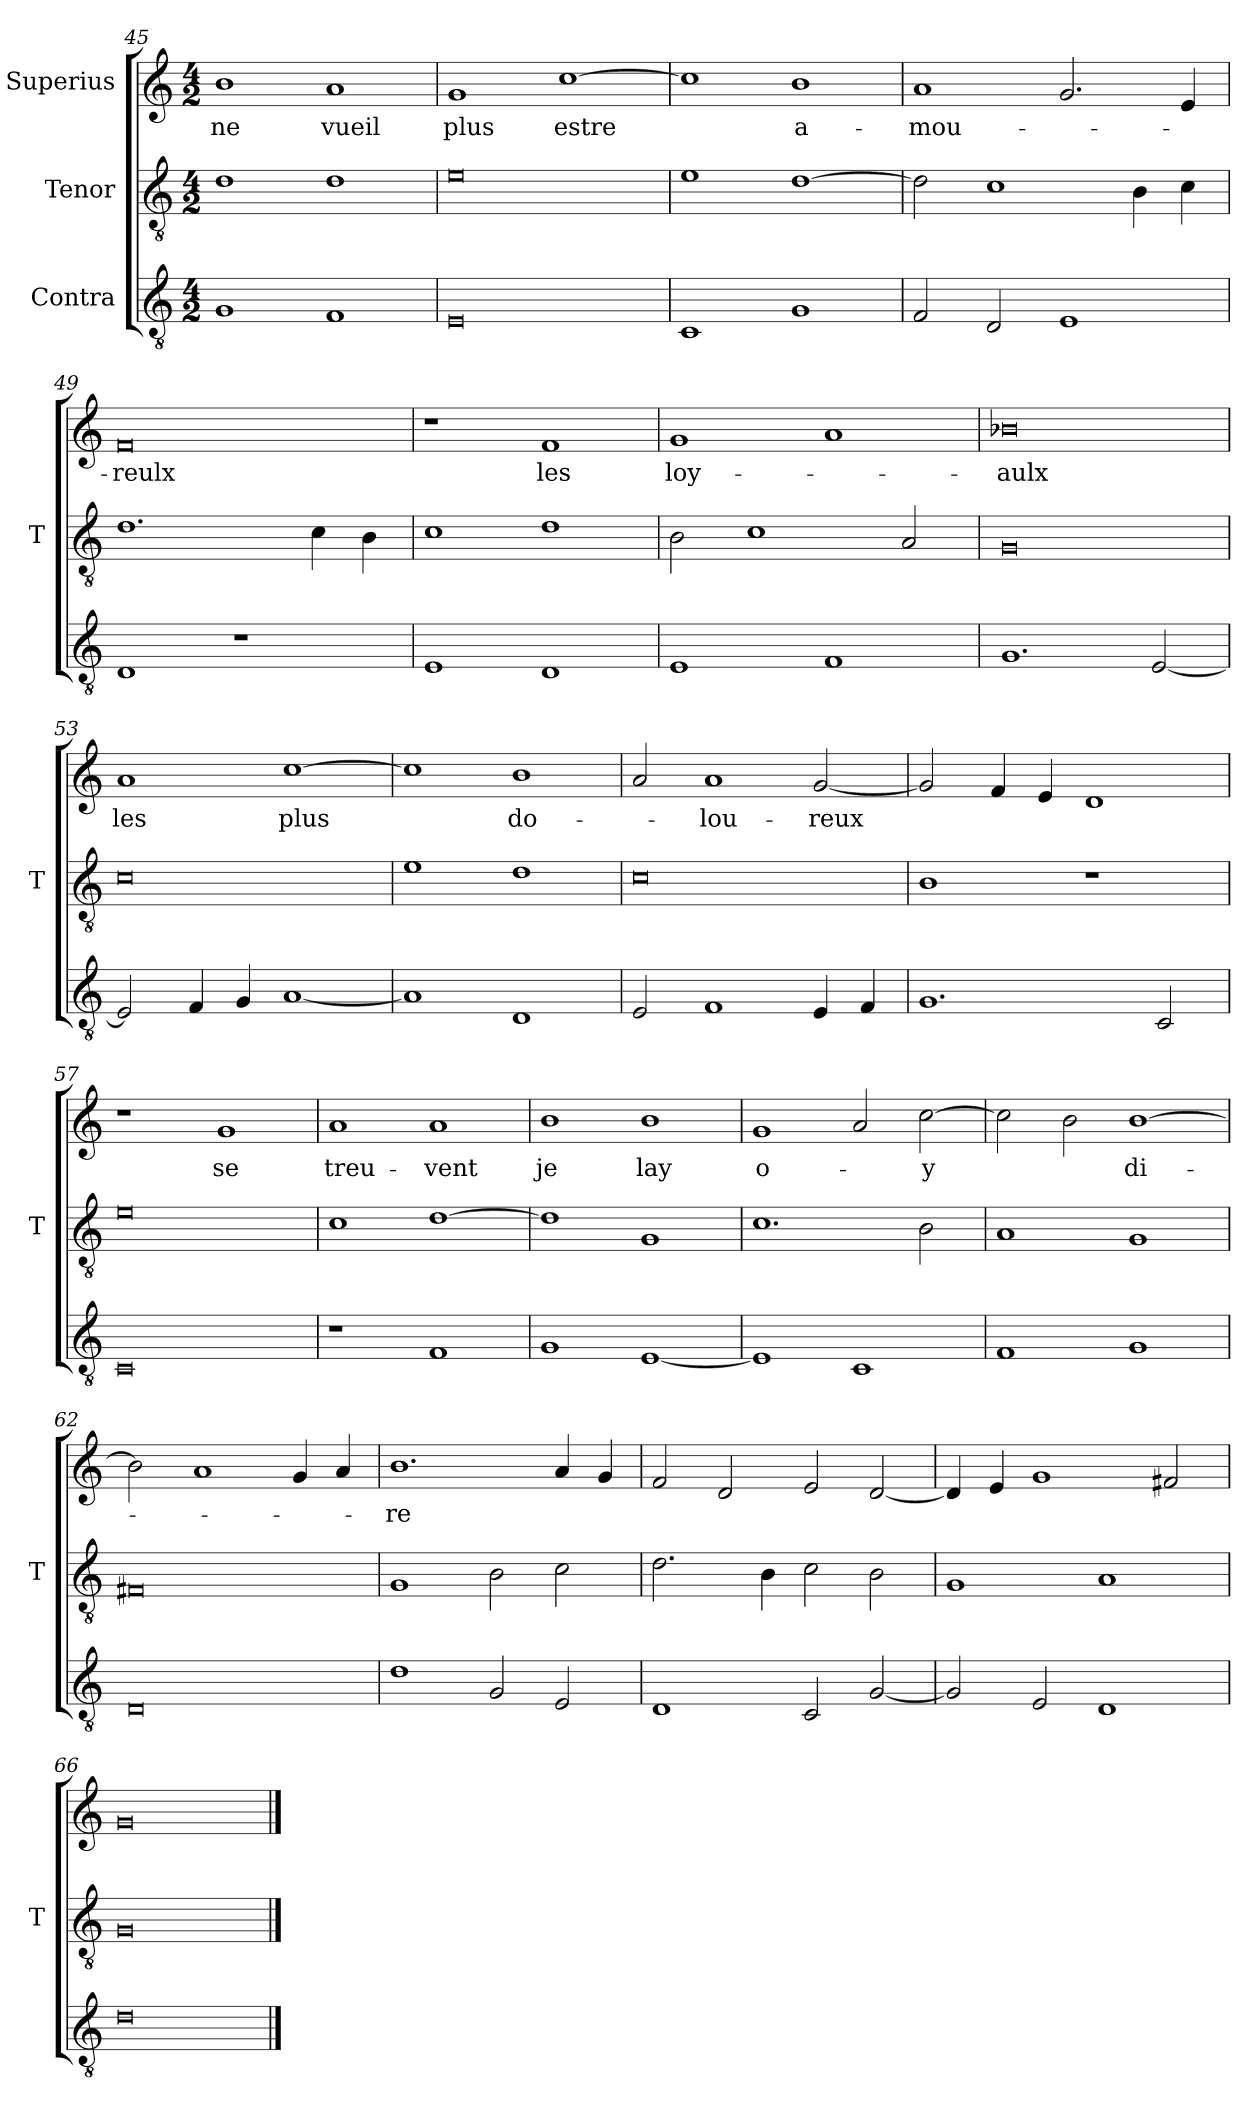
**kern	**kern	**kern	**text
*part3	*part2	*part1	*part1
*staff3	*staff2	*staff1	*staff1
*I"Contra	*I"Tenor	*I"Superius	*
*	*I'T	*	*
*clefGv2	*clefGv2	*clefG2	*
*M4/2	*M4/2	*M4/2	*
=45	=45	=45	=45
1G	1d	1b	-ne
1F	1d	1a	-vueil
=46	=46	=46	=46
0E	0e	1g	-plus
.	.	[1cc	-estre
=47	=47	=47	=47
1C	1e	1cc]	.
1G	[1d	1b	a-
=48	=48	=48	=48
2F	2d]	1a	-mou-
2D	1c	.	.
1E	.	2.g	.
.	4B	.	.
.	4c	4e	.
=49	=49	=49	=49
1D	1.d	0f	-reulx
1r	.	.	.
.	4c	.	.
.	4B	.	.
=50	=50	=50	=50
1E	1c	1r	.
1D	1d	1f	-les
=51	=51	=51	=51
1E	2B	1g	loy-
.	1c	.	.
1F	.	1a	.
.	2A	.	.
=52	=52	=52	=52
1.G	0G	0b-X	-aulx
[2E	.	.	.
=53	=53	=53	=53
2E]	0c	1a	-les
4F	.	.	.
4G	.	.	.
[1A	.	[1cc	-plus
=54	=54	=54	=54
1A]	1e	1cc]	.
1D	1d	1b	do-
=55	=55	=55	=55
2E	0c	2a	.
1F	.	1a	-lou-
4E	.	[2g	-reux
4F	.	.	.
=56	=56	=56	=56
1.G	1B	2g]	.
.	.	4f	.
.	.	4e	.
.	1r	1d	.
2C	.	.	.
=57	=57	=57	=57
0C	0e	1r	.
.	.	1g	-se
=58	=58	=58	=58
1r	1c	1a	treu-
1F	[1d	1a	-vent
=59	=59	=59	=59
1G	1d]	1b	-je
[1E	1G	1b	-lay
=60	=60	=60	=60
1E]	1.c	1g	o-
1C	.	2a	.
.	2B	[2cc	-y
=61	=61	=61	=61
1F	1A	2cc]	.
.	.	2b	.
1G	1G	[1b	di-
=62	=62	=62	=62
0D	0F#X	2b]	.
.	.	1a	.
.	.	4g	.
.	.	4a	.
=63	=63	=63	=63
1d	1G	1.b	-re
2G	2B	.	.
2E	2c	4a	.
.	.	4g	.
=64	=64	=64	=64
1D	2.d	2f	.
.	.	2d	.
.	4B	.	.
2C	2c	2e	.
[2G	2B	[2d	.
=65	=65	=65	=65
2G]	1G	4d]	.
.	.	4e	.
2E	.	1g	.
1D	1A	.	.
.	.	2f#X	.
=66	=66	=66	=66
0d	0G	0g	.
==	==	==	==
*-	*-	*-	*-
